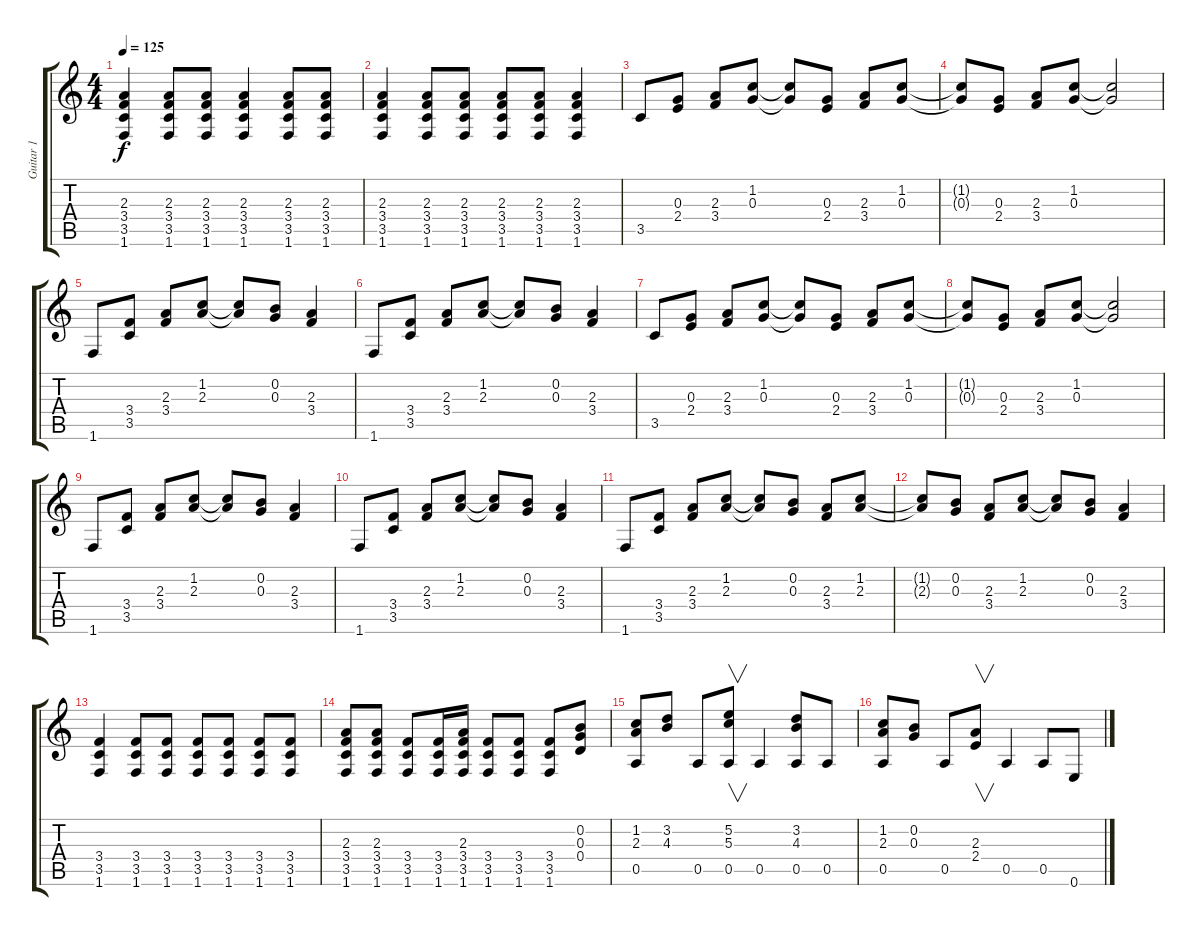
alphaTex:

\track ("Guitar 1" "Guitar 1") {instrument electricguitarclean}
\staff {score tabs}
\tuning (E4 B3 G3 D3 A2 E2) {hide}
\ts (4 4)
\tempo 125
\clef g2
\ks c
(2.3 3.4 3.5 1.6).4{dy f} (2.3 3.4 3.5 1.6).8 (2.3 3.4 3.5 1.6).8 (2.3 3.4 3.5 1.6).4 (2.3 3.4 3.5 1.6).8 (2.3 3.4 3.5 1.6).8 |
(2.3 3.4 3.5 1.6).4 (2.3 3.4 3.5 1.6).8 (2.3 3.4 3.5 1.6).8 (2.3 3.4 3.5 1.6).8 (2.3 3.4 3.5 1.6).8 (2.3 3.4 3.5 1.6).4 |
3.5.8 (0.3 2.4).8 (2.3 3.4).8 (1.2 0.3).8 (1.2{t} 0.3{t}).8 (0.3 2.4).8 (2.3 3.4).8 (1.2 0.3).8 |
(1.2{t} 0.3{t}).8 (0.3 2.4).8 (2.3 3.4).8 (1.2 0.3).8 (1.2{t} 0.3{t}).2 |
1.6.8 (3.4 3.5).8 (2.3 3.4).8 (1.2 2.3).8 (1.2{t} 2.3{t}).8 (0.2 0.3).8 (2.3 3.4).4 |
1.6.8 (3.4 3.5).8 (2.3 3.4).8 (1.2 2.3).8 (1.2{t} 2.3{t}).8 (0.2 0.3).8 (2.3 3.4).4 |
3.5.8 (0.3 2.4).8 (2.3 3.4).8 (1.2 0.3).8 (1.2{t} 0.3{t}).8 (0.3 2.4).8 (2.3 3.4).8 (1.2 0.3).8 |
(1.2{t} 0.3{t}).8 (0.3 2.4).8 (2.3 3.4).8 (1.2 0.3).8 (1.2{t} 0.3{t}).2 |
1.6.8 (3.4 3.5).8 (2.3 3.4).8 (1.2 2.3).8 (1.2{t} 2.3{t}).8 (0.2 0.3).8 (2.3 3.4).4 |
1.6.8 (3.4 3.5).8 (2.3 3.4).8 (1.2 2.3).8 (1.2{t} 2.3{t}).8 (0.2 0.3).8 (2.3 3.4).4 |
1.6.8 (3.4 3.5).8 (2.3 3.4).8 (1.2 2.3).8 (1.2{t} 2.3{t}).8 (0.2 0.3).8 (2.3 3.4).8 (1.2 2.3).8 |
(1.2{t} 2.3{t}).8 (0.2 0.3).8 (2.3 3.4).8 (1.2 2.3).8 (1.2{t} 2.3{t}).8 (0.2 0.3).8 (2.3 3.4).4 |
(3.4 3.5 1.6).4 (3.4 3.5 1.6).8 (3.4 3.5 1.6).8 (3.4 3.5 1.6).8 (3.4 3.5 1.6).8 (3.4 3.5 1.6).8 (3.4 3.5 1.6).8 |
(2.3 3.4 3.5 1.6).8 (2.3 3.4 3.5 1.6).8 (3.4 3.5 1.6).8 (3.4 3.5 1.6).16 (2.3 3.4 3.5 1.6).16 (3.4 3.5 1.6).8 (3.4 3.5 1.6).8 (3.4 3.5 1.6).8 (0.2 0.3 0.4).8 |
(1.2 2.3 0.5).8 (3.2 4.3).8 0.5.8 (5.2 5.3 0.5).8{v} 0.5.4 (3.2 4.3 0.5).8 0.5.8 |
(1.2 2.3 0.5).8 (0.2 0.3).8 0.5.8 (2.3 2.4).8{v} 0.5.4 0.5.8 0.6.8
